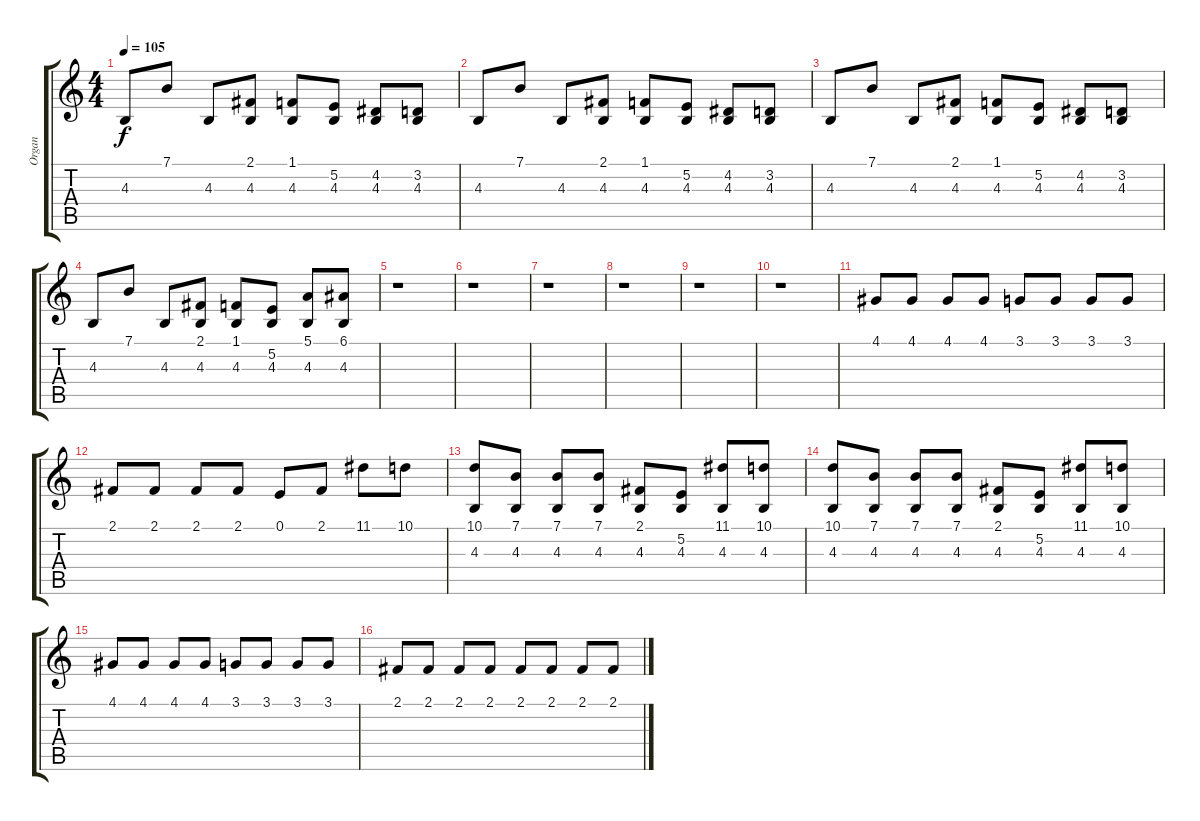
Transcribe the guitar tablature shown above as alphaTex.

\track ("Organ" "Organ") {instrument drawbarorgan}
\staff {score tabs}
\tuning (E4 B3 G3 D3 A2 E2) {hide}
\ts (4 4)
\tempo 105
\clef g2
\ks c
4.3.8{dy f instrument drawbarorgan} 7.1.8 4.3.8 (2.1 4.3).8 (1.1 4.3).8 (5.2 4.3).8 (4.2 4.3).8 (3.2 4.3).8 |
4.3.8 7.1.8 4.3.8 (2.1 4.3).8 (1.1 4.3).8 (5.2 4.3).8 (4.2 4.3).8 (3.2 4.3).8 |
4.3.8 7.1.8 4.3.8 (2.1 4.3).8 (1.1 4.3).8 (5.2 4.3).8 (4.2 4.3).8 (3.2 4.3).8 |
4.3.8 7.1.8 4.3.8 (2.1 4.3).8 (1.1 4.3).8 (5.2 4.3).8 (5.1 4.3).8 (6.1 4.3).8 |
r.1 |
r.1 |
r.1 |
r.1 |
r.1 |
r.1 |
4.1.8 4.1.8 4.1.8 4.1.8 3.1.8 3.1.8 3.1.8 3.1.8 |
2.1.8 2.1.8 2.1.8 2.1.8 0.1.8 2.1.8 11.1.8 10.1.8 |
(10.1 4.3).8 (7.1 4.3).8 (7.1 4.3).8 (7.1 4.3).8 (2.1 4.3).8 (5.2 4.3).8 (11.1 4.3).8 (10.1 4.3).8 |
(10.1 4.3).8 (7.1 4.3).8 (7.1 4.3).8 (7.1 4.3).8 (2.1 4.3).8 (5.2 4.3).8 (11.1 4.3).8 (10.1 4.3).8 |
4.1.8 4.1.8 4.1.8 4.1.8 3.1.8 3.1.8 3.1.8 3.1.8 |
2.1.8 2.1.8 2.1.8 2.1.8 2.1.8 2.1.8 2.1.8 2.1.8
